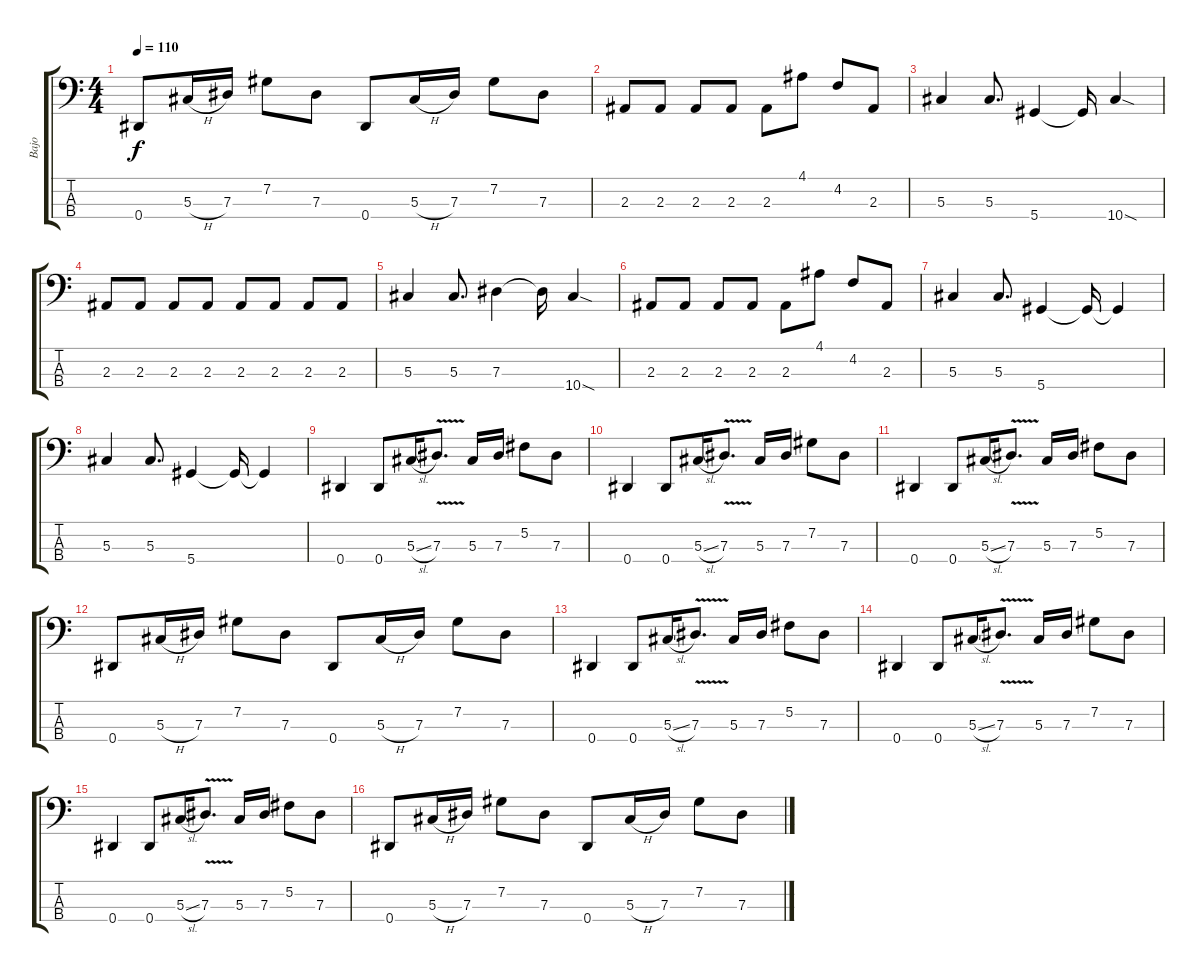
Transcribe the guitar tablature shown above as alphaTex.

\track ("Bajo" "Bajo") {instrument electricbassfinger}
\staff {score tabs}
\tuning (Gb2 Db2 Ab1 Eb1) {hide}
\ts (4 4)
\tempo 110
\clef f4
\ks c
0.4.8{dy f} 5.3{h}.16 7.3.16 7.2.8 7.3.8 0.4.8 5.3{h}.16 7.3.16 7.2.8 7.3.8 |
2.3.8 2.3.8 2.3.8 2.3.8 2.3.8 4.1.8 4.2.8 2.3.8 |
5.3.4 5.3.8{d} 5.4.4 5.4{t}.16 10.4{sod}.4 |
2.3.8 2.3.8 2.3.8 2.3.8 2.3.8 2.3.8 2.3.8 2.3.8 |
5.3.4 5.3.8{d} 7.3.4 7.3{t}.16 10.4{sod}.4 |
2.3.8 2.3.8 2.3.8 2.3.8 2.3.8 4.1.8 4.2.8 2.3.8 |
5.3.4 5.3.8{d} 5.4.4 5.4{t}.16 5.4{t}.4 |
5.3.4 5.3.8{d} 5.4.4 5.4{t}.16 5.4{t}.4 |
0.4.4 0.4.8 5.3{sl}.16 7.3{v}.8{d} 5.3.16 7.3.16 5.2.8 7.3.8 |
0.4.4 0.4.8 5.3{sl}.16 7.3{v}.8{d} 5.3.16 7.3.16 7.2.8 7.3.8 |
0.4.4 0.4.8 5.3{sl}.16 7.3{v}.8{d} 5.3.16 7.3.16 5.2.8 7.3.8 |
0.4.8 5.3{h}.16 7.3.16 7.2.8 7.3.8 0.4.8 5.3{h}.16 7.3.16 7.2.8 7.3.8 |
0.4.4 0.4.8 5.3{sl}.16 7.3{v}.8{d} 5.3.16 7.3.16 5.2.8 7.3.8 |
0.4.4 0.4.8 5.3{sl}.16 7.3{v}.8{d} 5.3.16 7.3.16 7.2.8 7.3.8 |
0.4.4 0.4.8 5.3{sl}.16 7.3{v}.8{d} 5.3.16 7.3.16 5.2.8 7.3.8 |
0.4.8 5.3{h}.16 7.3.16 7.2.8 7.3.8 0.4.8 5.3{h}.16 7.3.16 7.2.8 7.3.8
